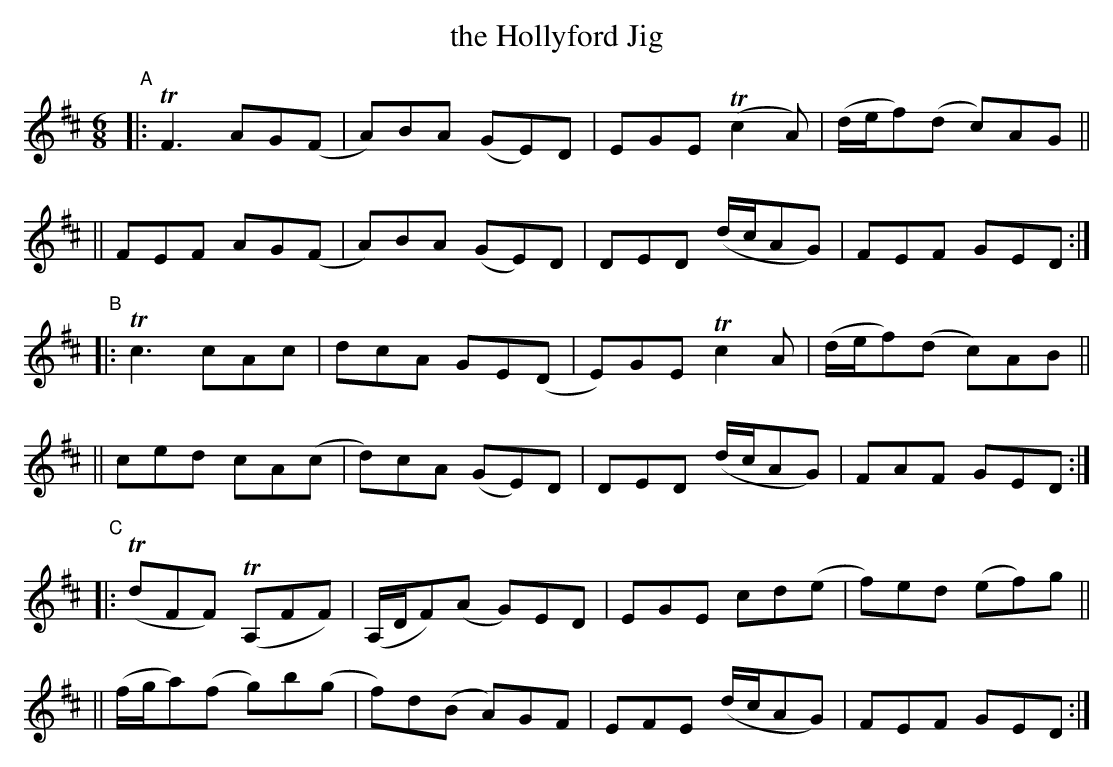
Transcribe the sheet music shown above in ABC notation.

X:1
T: the Hollyford Jig
M: 6/8
L: 1/8
K: D
"^A"\
|: TF3 AG(F | A)BA (GE)D | EGE (Tc2A) | (d/e/f)(d c)AG ||
|| FEF AG(F | A)BA (GE)D | DED (d/c/AG) | FEF GED :|
"^B"\
|: Tc3 cAc | dcA GE(D | E)GE Tc2A | (d/e/f)(d c)AB ||
|| ced cA(c | d)cA (GE)D | DED (d/c/AG) | FAF GED :|
"^C"\
|: (TdFF) (TA,FF) | (A,/D/F)(A G)ED | EGE cd(e | f)ed (ef)g ||
|| (f/g/a)(f g)b(g | f)d(B A)GF | EFE (d/c/AG) | FEF GED :|
